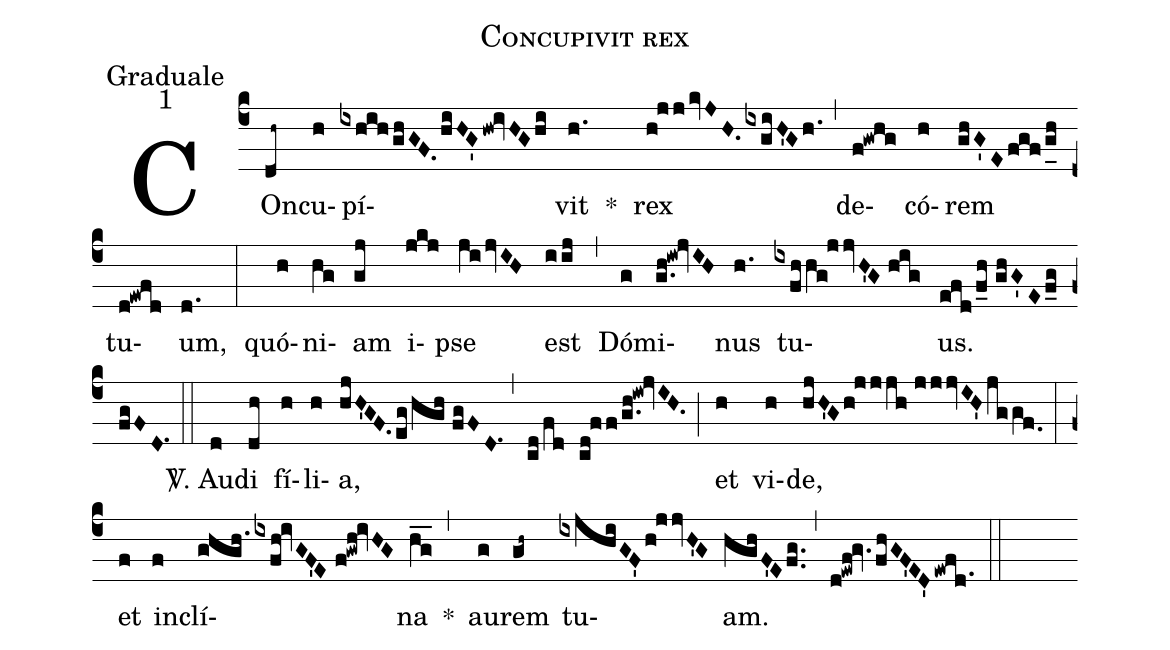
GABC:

name:Concupivit rex;
office-part:Graduale;
mode:1;
%%
(c4) COn(dh~)cu(h)pí(ixhihghGF.hiHG'hw!ivHGhi)vit(h.) *() rex(h!jjkvJH.ixgiH'Gh.) (,) de(f!gwhg)có(h)rem(ghG'Efgf/g_[uh:l]h) tu(d!ewfd)um,(d.) (:) quó(h)ni(hg)am(gj) i(jkj)pse(jijvIH) est(iij) (,) Dó(g)mi(g.h!iw!jvIH)nus(h.) tu(ixfhhg!jjvH'G//hig)us.(efd/f_h//ghG'Ef_g//fgFD.1) (::) <sp>V/</sp>. Au(d)di(dh) fí(h)li(h)a,(hjH'GF.eg/hgh//fgFD.1) (,) (cd/fd cd!ff/g.h!iw!jvIH.) (;) et(h) vi(h)de,(hjH'Gh!jjjh//jjjvIH'jggf.0) (:) et(f) in(f)clí(ghgh.ixfh!ivGF'E/!/!f!gwh!ivHG)na(hg__) <clear>*(,) au(g)rem(gh~) tu(ixjhiGF'h!jjvH'G)am.(hghF'Efg..) (,) (d!ewf!gv.fhGF'ED'ewfd.1) (::)
